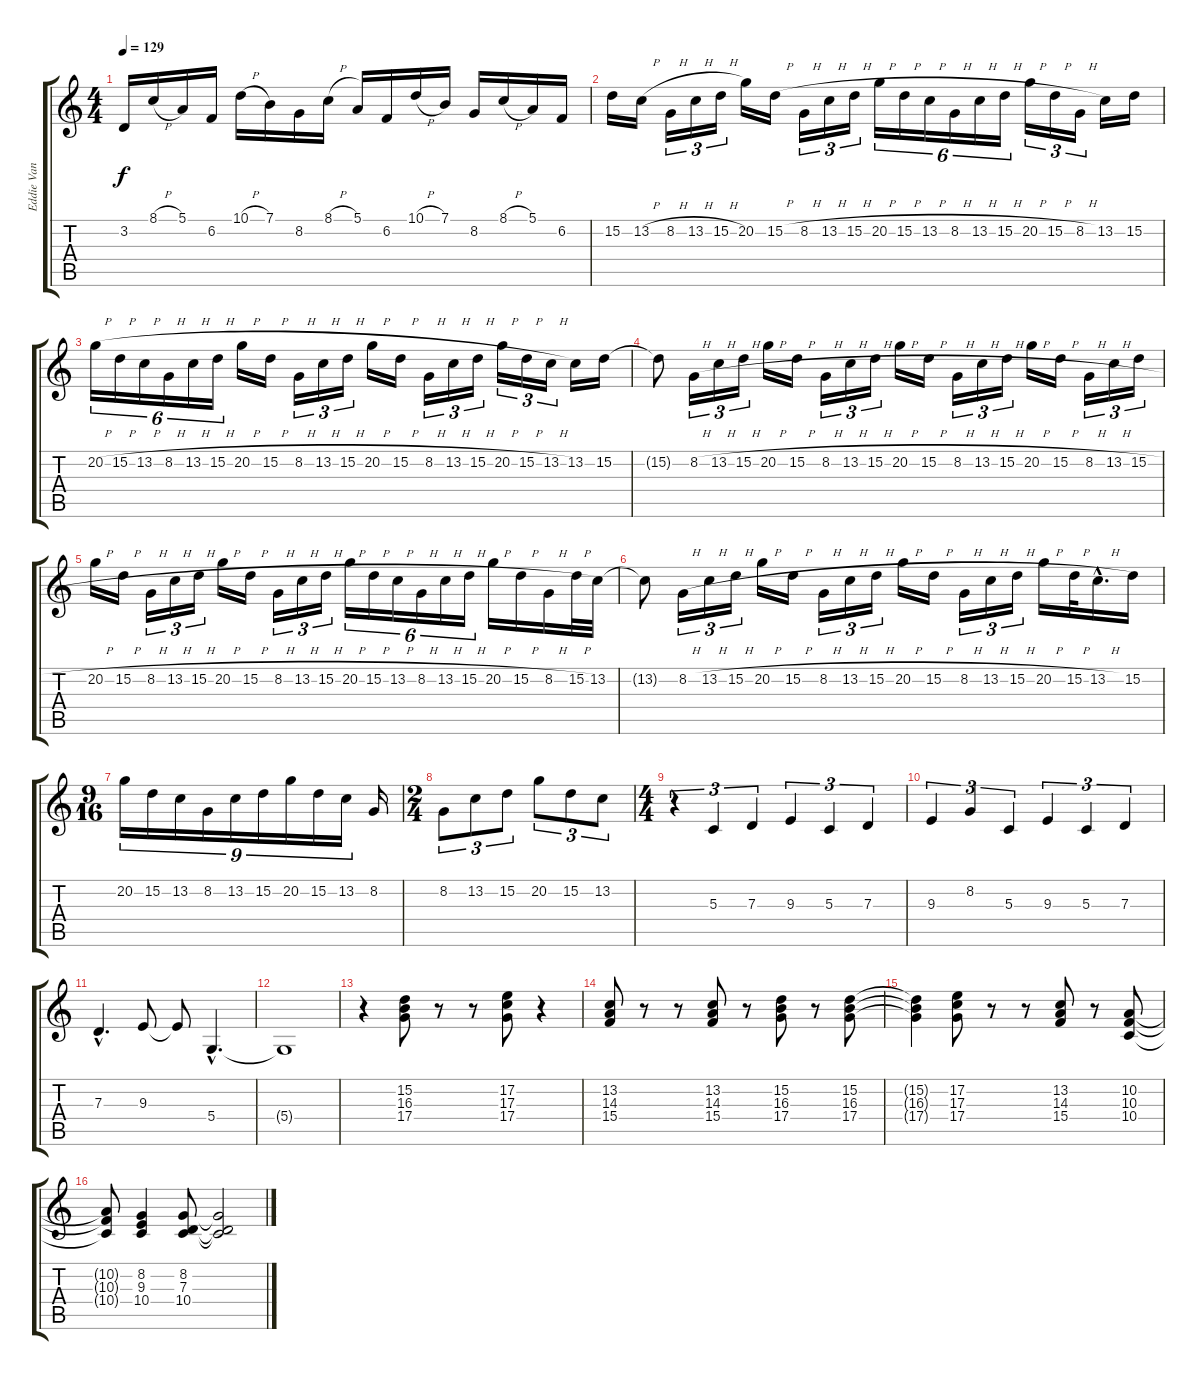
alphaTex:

\track ("Eddie Van Halen" "Eddie Van ") {instrument lead2sawtooth}
\staff {score tabs}
\tuning (E4 B3 G3 D3 A2 E2) {hide}
\ts (4 4)
\tempo 129
\clef g2
\ks c
3.2.16{dy f} 8.1{h}.16 5.1.16 6.2.16 10.1{h}.16 7.1.16 8.2.16 8.1{h}.16 5.1.16 6.2.16 10.1{h}.16 7.1.16 8.2.16 8.1{h}.16 5.1.16 6.2.16 |
15.2.16 13.2{h}.16 8.2{h}.16{tu (3 2)} 13.2{h}.16{tu (3 2)} 15.2{h}.16{tu (3 2)} 20.2.16 15.2{h}.16 8.2{h}.16{tu (3 2)} 13.2{h}.16{tu (3 2)} 15.2{h}.16{tu (3 2)} 20.2{h}.16{tu (6 4)} 15.2{h}.16{tu (6 4)} 13.2{h}.16{tu (6 4)} 8.2{h}.16{tu (6 4)} 13.2{h}.16{tu (6 4)} 15.2{h}.16{tu (6 4)} 20.2{h}.16{tu (3 2)} 15.2{h}.16{tu (3 2)} 8.2{h}.16{tu (3 2)} 13.2.16 15.2.16 |
20.2{h}.16{tu (6 4)} 15.2{h}.16{tu (6 4)} 13.2{h}.16{tu (6 4)} 8.2{h}.16{tu (6 4)} 13.2{h}.16{tu (6 4)} 15.2{h}.16{tu (6 4)} 20.2{h}.16 15.2{h}.16 8.2{h}.16{tu (3 2)} 13.2{h}.16{tu (3 2)} 15.2{h}.16{tu (3 2)} 20.2{h}.16 15.2{h}.16 8.2{h}.16{tu (3 2)} 13.2{h}.16{tu (3 2)} 15.2{h}.16{tu (3 2)} 20.2{h}.16{tu (3 2)} 15.2{h}.16{tu (3 2)} 13.2{h}.16{tu (3 2)} 13.2.16 15.2.16 |
15.2{t}.8 8.2{h}.16{tu (3 2)} 13.2{h}.16{tu (3 2)} 15.2{h}.16{tu (3 2)} 20.2{h}.16 15.2{h}.16 8.2{h}.16{tu (3 2)} 13.2{h}.16{tu (3 2)} 15.2{h}.16{tu (3 2)} 20.2{h}.16 15.2{h}.16 8.2{h}.16{tu (3 2)} 13.2{h}.16{tu (3 2)} 15.2{h}.16{tu (3 2)} 20.2{h}.16 15.2{h}.16 8.2{h}.16{tu (3 2)} 13.2{h}.16{tu (3 2)} 15.2{h}.16{tu (3 2)} |
20.2{h}.16 15.2{h}.16 8.2{h}.16{tu (3 2)} 13.2{h}.16{tu (3 2)} 15.2{h}.16{tu (3 2)} 20.2{h}.16 15.2{h}.16 8.2{h}.16{tu (3 2)} 13.2{h}.16{tu (3 2)} 15.2{h}.16{tu (3 2)} 20.2{h}.16{tu (6 4)} 15.2{h}.16{tu (6 4)} 13.2{h}.16{tu (6 4)} 8.2{h}.16{tu (6 4)} 13.2{h}.16{tu (6 4)} 15.2{h}.16{tu (6 4)} 20.2{h}.16 15.2{h}.16 8.2{h}.16 15.2{h}.32 13.2.32 |
13.2{t}.8 8.2{h}.16{tu (3 2)} 13.2{h}.16{tu (3 2)} 15.2{h}.16{tu (3 2)} 20.2{h}.16 15.2{h}.16 8.2{h}.16{tu (3 2)} 13.2{h}.16{tu (3 2)} 15.2{h}.16{tu (3 2)} 20.2{h}.16 15.2{h}.16 8.2{h}.16{tu (3 2)} 13.2{h}.16{tu (3 2)} 15.2{h}.16{tu (3 2)} 20.2{h}.16 15.2{h}.32 13.2{h hac}.16{d} 15.2.16 |
\ts (9 16)
20.2.16{tu (9 8)} 15.2.16{tu (9 8)} 13.2.16{tu (9 8)} 8.2.16{tu (9 8)} 13.2.16{tu (9 8)} 15.2.16{tu (9 8)} 20.2.16{tu (9 8)} 15.2.16{tu (9 8)} 13.2.16{tu (9 8)} 8.2.16 |
\ts (2 4)
8.2.8{tu (3 2)} 13.2.8{tu (3 2)} 15.2.8{tu (3 2)} 20.2.8{tu (3 2)} 15.2.8{tu (3 2)} 13.2.8{tu (3 2)} |
\ts (4 4)
r.4{tu (3 2)} 5.3.4{tu (3 2)} 7.3.4{tu (3 2)} 9.3.4{tu (3 2)} 5.3.4{tu (3 2)} 7.3.4{tu (3 2)} |
9.3.4{tu (3 2)} 8.2.4{tu (3 2)} 5.3.4{tu (3 2)} 9.3.4{tu (3 2)} 5.3.4{tu (3 2)} 7.3.4{tu (3 2)} |
7.3{hac}.4{d} 9.3.8 9.3{t}.8 5.4{hac}.4{d} |
5.4{t}.1 |
r.4 (15.2 16.3 17.4).8 r.8 r.8 (17.2 17.3 17.4).8 r.4 |
(13.2 14.3 15.4).8 r.8 r.8 (13.2 14.3 15.4).8 r.8 (15.2 16.3 17.4).8 r.8 (15.2 16.3 17.4).8 |
(15.2{t} 16.3{t} 17.4{t}).4 (17.2 17.3 17.4).8 r.8 r.8 (13.2 14.3 15.4).8 r.8 (10.2 10.3 10.4).8 |
(10.2{t} 10.3{t} 10.4{t}).8 (8.2 9.3 10.4).4 (8.2 7.3 10.4).8 (8.2{t} 7.3{t} 10.4{t}).2
